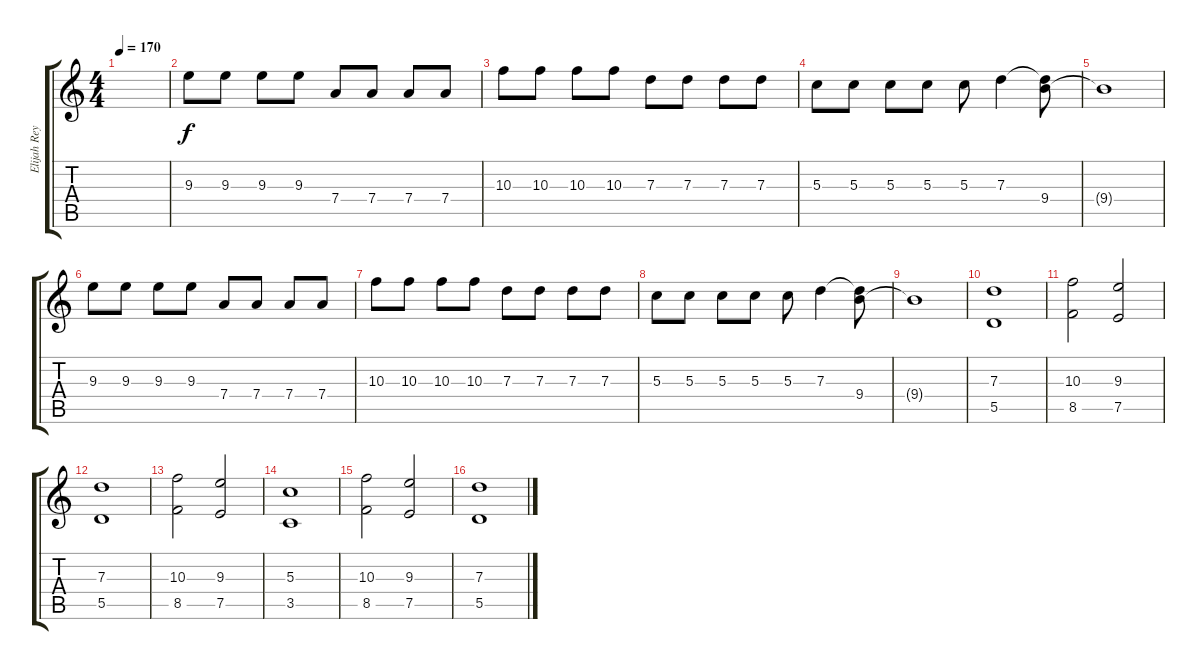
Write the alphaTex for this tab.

\track ("Elijah Reyes 2nd guitar" "Elijah Rey") {instrument overdrivenguitar}
\staff {score tabs}
\tuning (E4 B3 G3 D3 A2 E2) {hide}
\ts (4 4)
\tempo 170
\clef g2
\ks c
|
9.3.8 9.3.8 9.3.8 9.3.8 7.4.8 7.4.8 7.4.8 7.4.8 |
10.3.8 10.3.8 10.3.8 10.3.8 7.3.8 7.3.8 7.3.8 7.3.8 |
5.3.8 5.3.8 5.3.8 5.3.8 5.3.8 7.3.4 (7.3{t} 9.4).8 |
9.4{t}.1 |
9.3.8 9.3.8 9.3.8 9.3.8 7.4.8 7.4.8 7.4.8 7.4.8 |
10.3.8 10.3.8 10.3.8 10.3.8 7.3.8 7.3.8 7.3.8 7.3.8 |
5.3.8 5.3.8 5.3.8 5.3.8 5.3.8 7.3.4 (7.3{t} 9.4).8 |
9.4{t}.1 |
(7.3 5.5).1 |
(10.3 8.5).2 (9.3 7.5).2 |
(7.3 5.5).1 |
(10.3 8.5).2 (9.3 7.5).2 |
(5.3 3.5).1 |
(10.3 8.5).2 (9.3 7.5).2 |
(7.3 5.5).1
